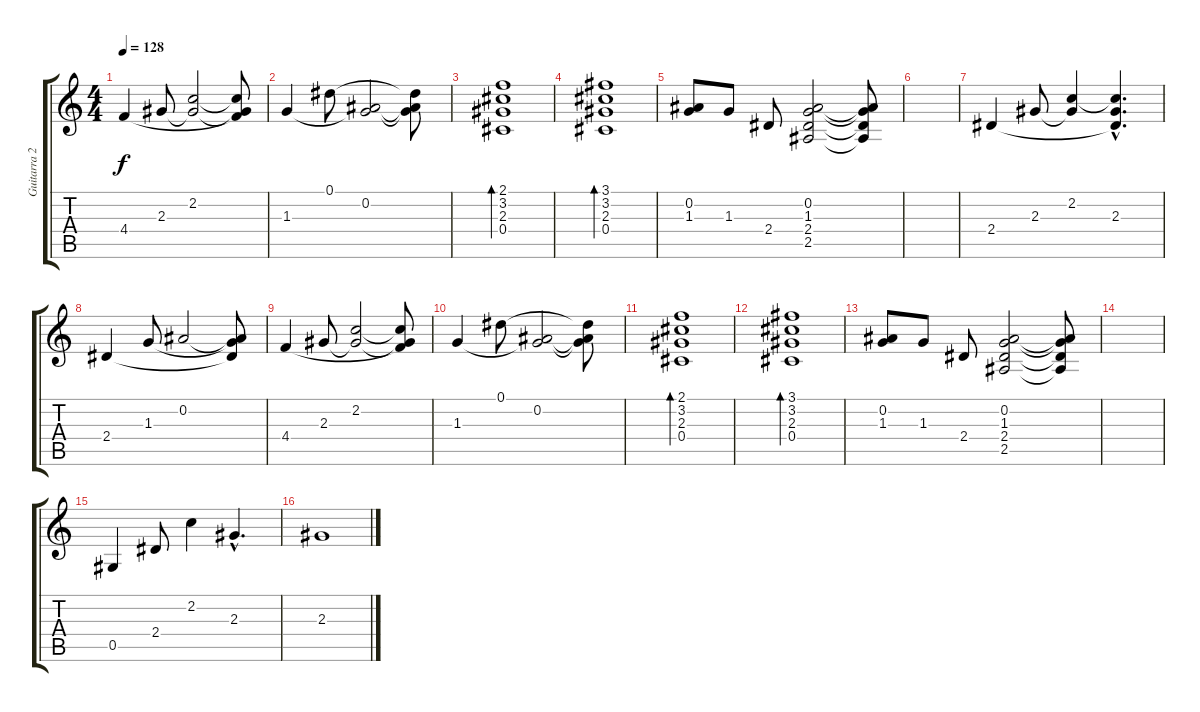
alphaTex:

\track ("Guitarra 2" "Guitarra 2") {instrument electricguitarclean}
\staff {score tabs}
\tuning (Eb4 Bb3 Gb3 Db3 Ab2 Eb2) {hide}
\ts (4 4)
\tempo 128
\clef g2
\ks c
4.4.4{dy f} 2.3.8 (2.2 2.3{t}).2 (2.2{t} 2.3{t} 4.4{t}).8 |
1.3.4 0.1.8 (0.2 1.3{t}).2 (0.1{t} 0.2{t} 1.3{t}).8 |
(2.1 3.2 2.3 0.4).1{bd 240} |
(3.1 3.2 2.3 0.4).1{bd 240} |
(0.2 1.3).8 1.3.8 2.4.8 (0.2 1.3 2.4 2.5).2 (0.2{t} 1.3{t} 2.4{t} 2.5{t}).8 |
|
2.4.4 2.3.8 (2.2 2.3{t}).4 (2.2{hac t} 2.3{hac} 2.4{hac t}).4{d} |
2.4.4 1.3.8 0.2.2 (0.2{t} 1.3{t} 2.4{t}).8 |
4.4.4 2.3.8 (2.2 2.3{t}).2 (2.2{t} 2.3{t} 4.4{t}).8 |
1.3.4 0.1.8 (0.2 1.3{t}).2 (0.1{t} 0.2{t} 1.3{t}).8 |
(2.1 3.2 2.3 0.4).1{bd 240} |
(3.1 3.2 2.3 0.4).1{bd 240} |
(0.2 1.3).8 1.3.8 2.4.8 (0.2 1.3 2.4 2.5).2 (0.2{t} 1.3{t} 2.4{t} 2.5{t}).8 |
|
0.5.4{instrument electricguitarclean} 2.4.8 2.2.4 2.3{hac}.4{d} |
2.3.1
